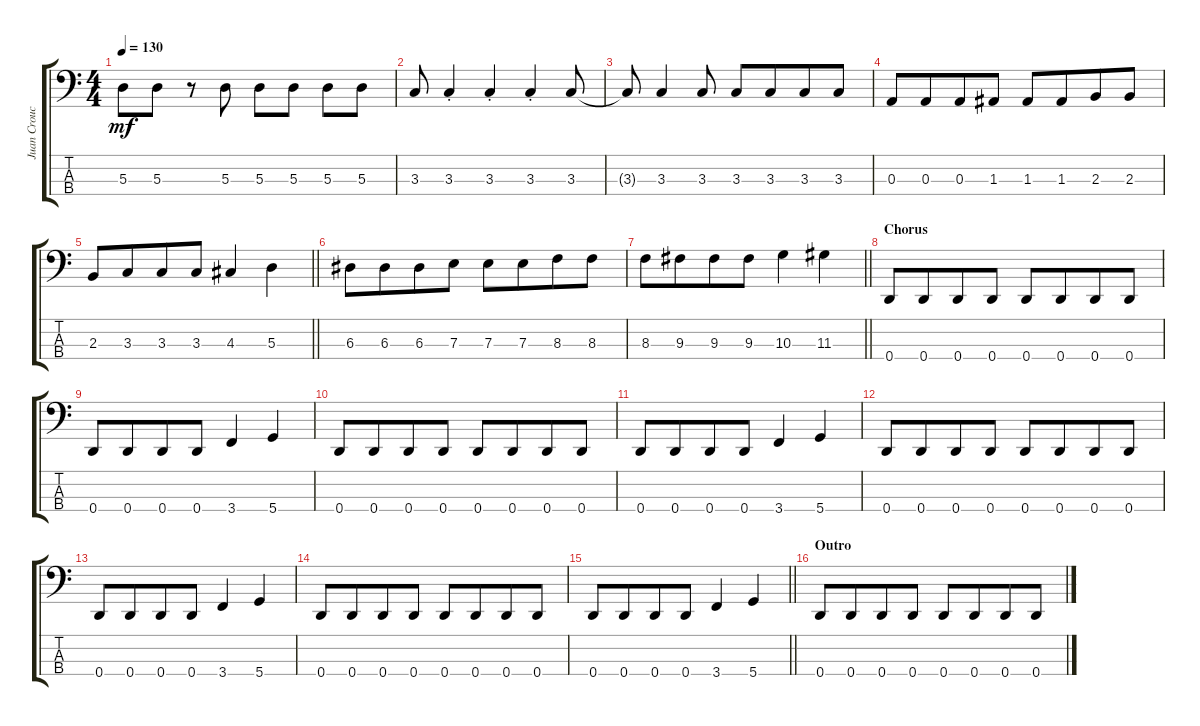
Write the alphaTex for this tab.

\track ("Juan Crouchier - Bass" "Juan Crouc") {instrument electricbassfinger}
\staff {score tabs}
\tuning (G2 D2 A1 D1) {hide}
\ts (4 4)
\tempo 130
\clef f4
\ks c
5.3{t}.8{dy mf} 5.3.8 r.8 5.3.8 5.3.8 5.3.8 5.3.8 5.3.8 |
3.3.8 3.3{st}.4 3.3{st}.4 3.3{st}.4 3.3.8 |
3.3{t}.8 3.3.4 3.3.8 3.3.8 3.3.8{beam merge} 3.3.8 3.3.8 |
0.3.8 0.3.8{beam merge} 0.3.8 1.3.8 1.3.8 1.3.8{beam merge} 2.3.8 2.3.8 |
\barLineRight lightlight
2.3.8 3.3.8{beam merge} 3.3.8 3.3.8 4.3.4 5.3.4 |
6.3.8 6.3.8{beam merge} 6.3.8 7.3.8 7.3.8 7.3.8{beam merge} 8.3.8 8.3.8 |
\barLineRight lightlight
8.3.8 9.3.8{beam merge} 9.3.8 9.3.8 10.3.4 11.3.4 |
\section ("" "Chorus")
0.4.8 0.4.8{beam merge} 0.4.8 0.4.8 0.4.8 0.4.8{beam merge} 0.4.8 0.4.8 |
0.4.8 0.4.8{beam merge} 0.4.8 0.4.8 3.4.4 5.4.4 |
0.4.8 0.4.8{beam merge} 0.4.8 0.4.8 0.4.8 0.4.8{beam merge} 0.4.8 0.4.8 |
0.4.8 0.4.8{beam merge} 0.4.8 0.4.8 3.4.4 5.4.4 |
0.4.8 0.4.8{beam merge} 0.4.8 0.4.8 0.4.8 0.4.8{beam merge} 0.4.8 0.4.8 |
0.4.8 0.4.8{beam merge} 0.4.8 0.4.8 3.4.4 5.4.4 |
0.4.8 0.4.8{beam merge} 0.4.8 0.4.8 0.4.8 0.4.8{beam merge} 0.4.8 0.4.8 |
\barLineRight lightlight
0.4.8 0.4.8{beam merge} 0.4.8 0.4.8 3.4.4 5.4.4 |
\section ("" "Outro")
0.4.8 0.4.8{beam merge} 0.4.8 0.4.8 0.4.8 0.4.8{beam merge} 0.4.8 0.4.8
